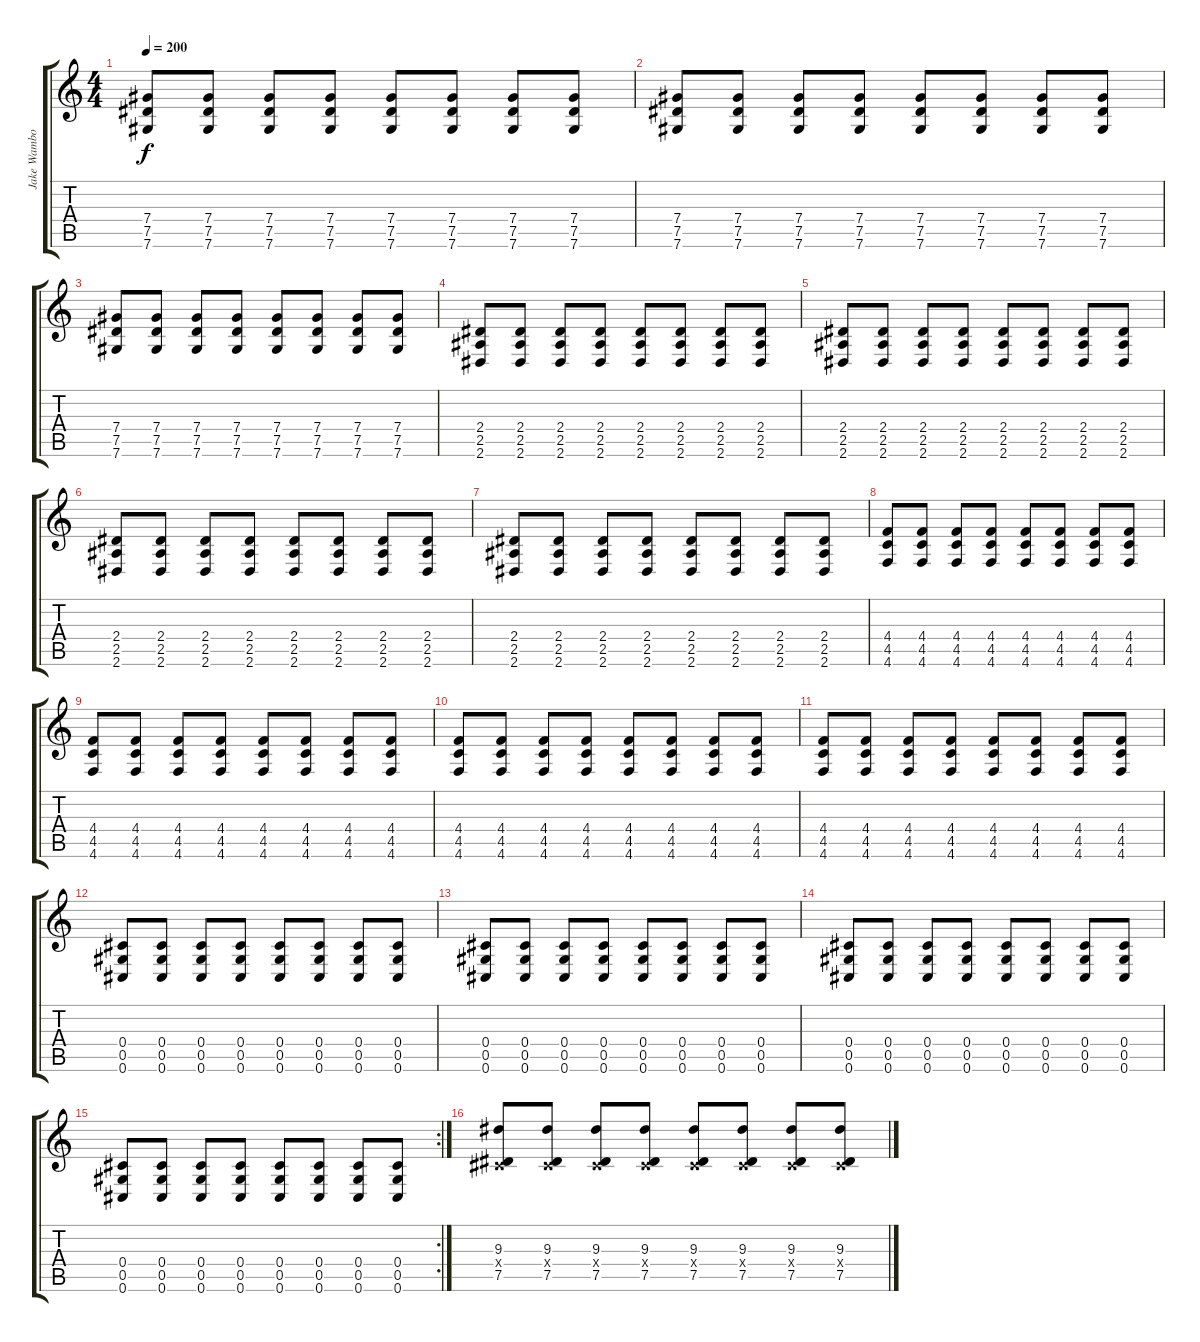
\track ("Jake Wambold" "Jake Wambo") {instrument overdrivenguitar}
\staff {score tabs}
\tuning (Eb4 Bb3 Gb3 Db3 Ab2 Db2) {hide}
\ts (4 4)
\tempo 200
\clef g2
\ks c
(7.4 7.5 7.6).8{dy f} (7.4 7.5 7.6).8 (7.4 7.5 7.6).8 (7.4 7.5 7.6).8 (7.4 7.5 7.6).8 (7.4 7.5 7.6).8 (7.4 7.5 7.6).8 (7.4 7.5 7.6).8 |
(7.4 7.5 7.6).8 (7.4 7.5 7.6).8 (7.4 7.5 7.6).8 (7.4 7.5 7.6).8 (7.4 7.5 7.6).8 (7.4 7.5 7.6).8 (7.4 7.5 7.6).8 (7.4 7.5 7.6).8 |
(7.4 7.5 7.6).8 (7.4 7.5 7.6).8 (7.4 7.5 7.6).8 (7.4 7.5 7.6).8 (7.4 7.5 7.6).8 (7.4 7.5 7.6).8 (7.4 7.5 7.6).8 (7.4 7.5 7.6).8 |
(2.4 2.5 2.6).8 (2.4 2.5 2.6).8 (2.4 2.5 2.6).8 (2.4 2.5 2.6).8 (2.4 2.5 2.6).8 (2.4 2.5 2.6).8 (2.4 2.5 2.6).8 (2.4 2.5 2.6).8 |
(2.4 2.5 2.6).8 (2.4 2.5 2.6).8 (2.4 2.5 2.6).8 (2.4 2.5 2.6).8 (2.4 2.5 2.6).8 (2.4 2.5 2.6).8 (2.4 2.5 2.6).8 (2.4 2.5 2.6).8 |
(2.4 2.5 2.6).8 (2.4 2.5 2.6).8 (2.4 2.5 2.6).8 (2.4 2.5 2.6).8 (2.4 2.5 2.6).8 (2.4 2.5 2.6).8 (2.4 2.5 2.6).8 (2.4 2.5 2.6).8 |
(2.4 2.5 2.6).8 (2.4 2.5 2.6).8 (2.4 2.5 2.6).8 (2.4 2.5 2.6).8 (2.4 2.5 2.6).8 (2.4 2.5 2.6).8 (2.4 2.5 2.6).8 (2.4 2.5 2.6).8 |
(4.4 4.5 4.6).8 (4.4 4.5 4.6).8 (4.4 4.5 4.6).8 (4.4 4.5 4.6).8 (4.4 4.5 4.6).8 (4.4 4.5 4.6).8 (4.4 4.5 4.6).8 (4.4 4.5 4.6).8 |
(4.4 4.5 4.6).8 (4.4 4.5 4.6).8 (4.4 4.5 4.6).8 (4.4 4.5 4.6).8 (4.4 4.5 4.6).8 (4.4 4.5 4.6).8 (4.4 4.5 4.6).8 (4.4 4.5 4.6).8 |
(4.4 4.5 4.6).8 (4.4 4.5 4.6).8 (4.4 4.5 4.6).8 (4.4 4.5 4.6).8 (4.4 4.5 4.6).8 (4.4 4.5 4.6).8 (4.4 4.5 4.6).8 (4.4 4.5 4.6).8 |
(4.4 4.5 4.6).8 (4.4 4.5 4.6).8 (4.4 4.5 4.6).8 (4.4 4.5 4.6).8 (4.4 4.5 4.6).8 (4.4 4.5 4.6).8 (4.4 4.5 4.6).8 (4.4 4.5 4.6).8 |
(0.4 0.5 0.6).8 (0.4 0.5 0.6).8 (0.4 0.5 0.6).8 (0.4 0.5 0.6).8 (0.4 0.5 0.6).8 (0.4 0.5 0.6).8 (0.4 0.5 0.6).8 (0.4 0.5 0.6).8 |
(0.4 0.5 0.6).8 (0.4 0.5 0.6).8 (0.4 0.5 0.6).8 (0.4 0.5 0.6).8 (0.4 0.5 0.6).8 (0.4 0.5 0.6).8 (0.4 0.5 0.6).8 (0.4 0.5 0.6).8 |
(0.4 0.5 0.6).8 (0.4 0.5 0.6).8 (0.4 0.5 0.6).8 (0.4 0.5 0.6).8 (0.4 0.5 0.6).8 (0.4 0.5 0.6).8 (0.4 0.5 0.6).8 (0.4 0.5 0.6).8 |
\rc 2
(0.4 0.5 0.6).8 (0.4 0.5 0.6).8 (0.4 0.5 0.6).8 (0.4 0.5 0.6).8 (0.4 0.5 0.6).8 (0.4 0.5 0.6).8 (0.4 0.5 0.6).8 (0.4 0.5 0.6).8 |
(9.3 0.4{x} 7.5).8 (9.3 0.4{x} 7.5).8 (9.3 0.4{x} 7.5).8 (9.3 0.4{x} 7.5).8 (9.3 0.4{x} 7.5).8 (9.3 0.4{x} 7.5).8 (9.3 0.4{x} 7.5).8 (9.3 0.4{x} 7.5).8
